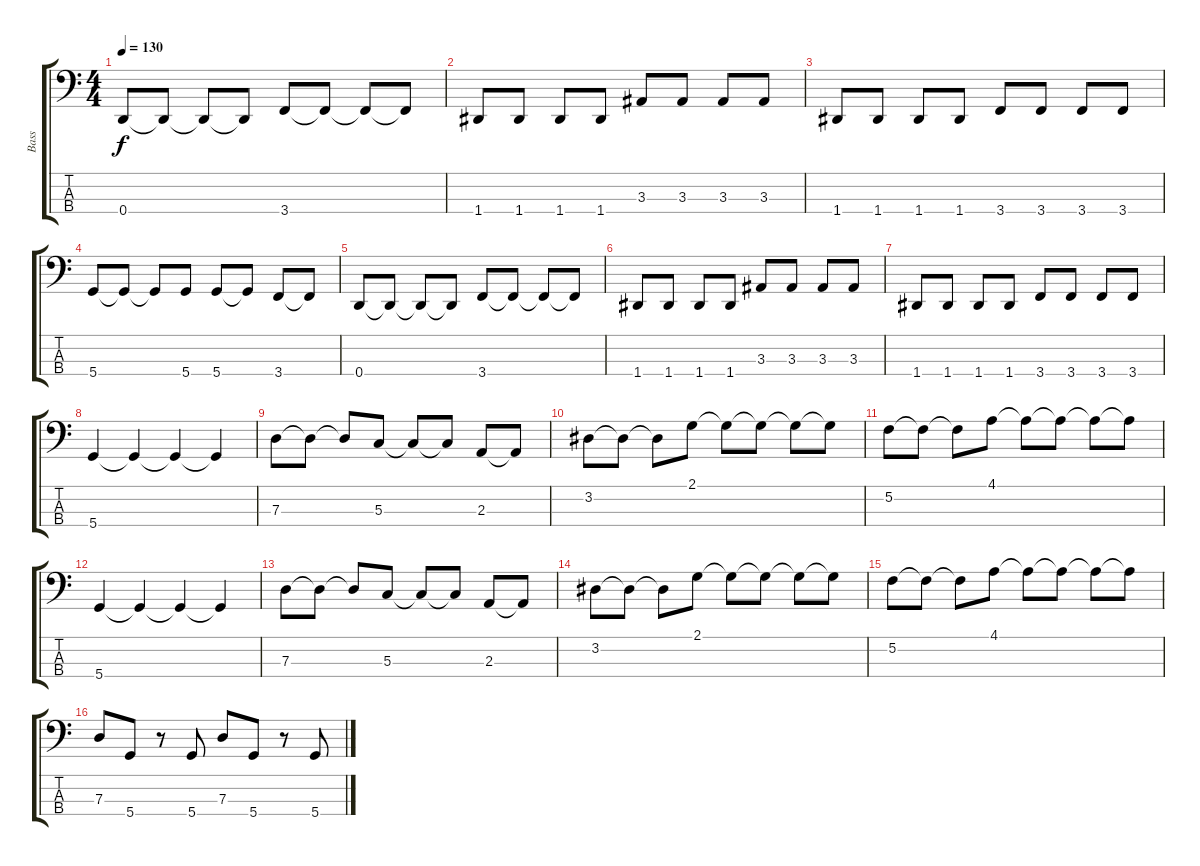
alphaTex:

\track ("Bass" "Bass") {solo instrument electricbassfinger}
\staff {score tabs}
\tuning (F2 C2 G1 D1) {hide}
\ts (4 4)
\tempo 130
\clef f4
\ks c
0.4.8{dy f} 0.4{t}.8 0.4{t}.8 0.4{t}.8 3.4.8 3.4{t}.8 3.4{t}.8 3.4{t}.8 |
1.4.8 1.4.8 1.4.8 1.4.8 3.3.8 3.3.8 3.3.8 3.3.8 |
1.4.8 1.4.8 1.4.8 1.4.8 3.4.8 3.4.8 3.4.8 3.4.8 |
5.4.8 5.4{t}.8 5.4{t}.8 5.4.8 5.4.8 5.4{t}.8 3.4.8 3.4{t}.8 |
0.4.8 0.4{t}.8 0.4{t}.8 0.4{t}.8 3.4.8 3.4{t}.8 3.4{t}.8 3.4{t}.8 |
1.4.8 1.4.8 1.4.8 1.4.8 3.3.8 3.3.8 3.3.8 3.3.8 |
1.4.8 1.4.8 1.4.8 1.4.8 3.4.8 3.4.8 3.4.8 3.4.8 |
5.4.4 5.4{t}.4 5.4{t}.4 5.4{t}.4 |
7.3.8 7.3{t}.8 7.3{t}.8 5.3.8 5.3{t}.8 5.3{t}.8 2.3.8 2.3{t}.8 |
3.2.8 3.2{t}.8 3.2{t}.8 2.1.8 2.1{t}.8 2.1{t}.8 2.1{t}.8 2.1{t}.8 |
5.2.8 5.2{t}.8 5.2{t}.8 4.1.8 4.1{t}.8 4.1{t}.8 4.1{t}.8 4.1{t}.8 |
5.4.4 5.4{t}.4 5.4{t}.4 5.4{t}.4 |
7.3.8 7.3{t}.8 7.3{t}.8 5.3.8 5.3{t}.8 5.3{t}.8 2.3.8 2.3{t}.8 |
3.2.8 3.2{t}.8 3.2{t}.8 2.1.8 2.1{t}.8 2.1{t}.8 2.1{t}.8 2.1{t}.8 |
5.2.8 5.2{t}.8 5.2{t}.8 4.1.8 4.1{t}.8 4.1{t}.8 4.1{t}.8 4.1{t}.8 |
7.3.8 5.4.8 r.8 5.4.8 7.3.8 5.4.8 r.8 5.4.8
